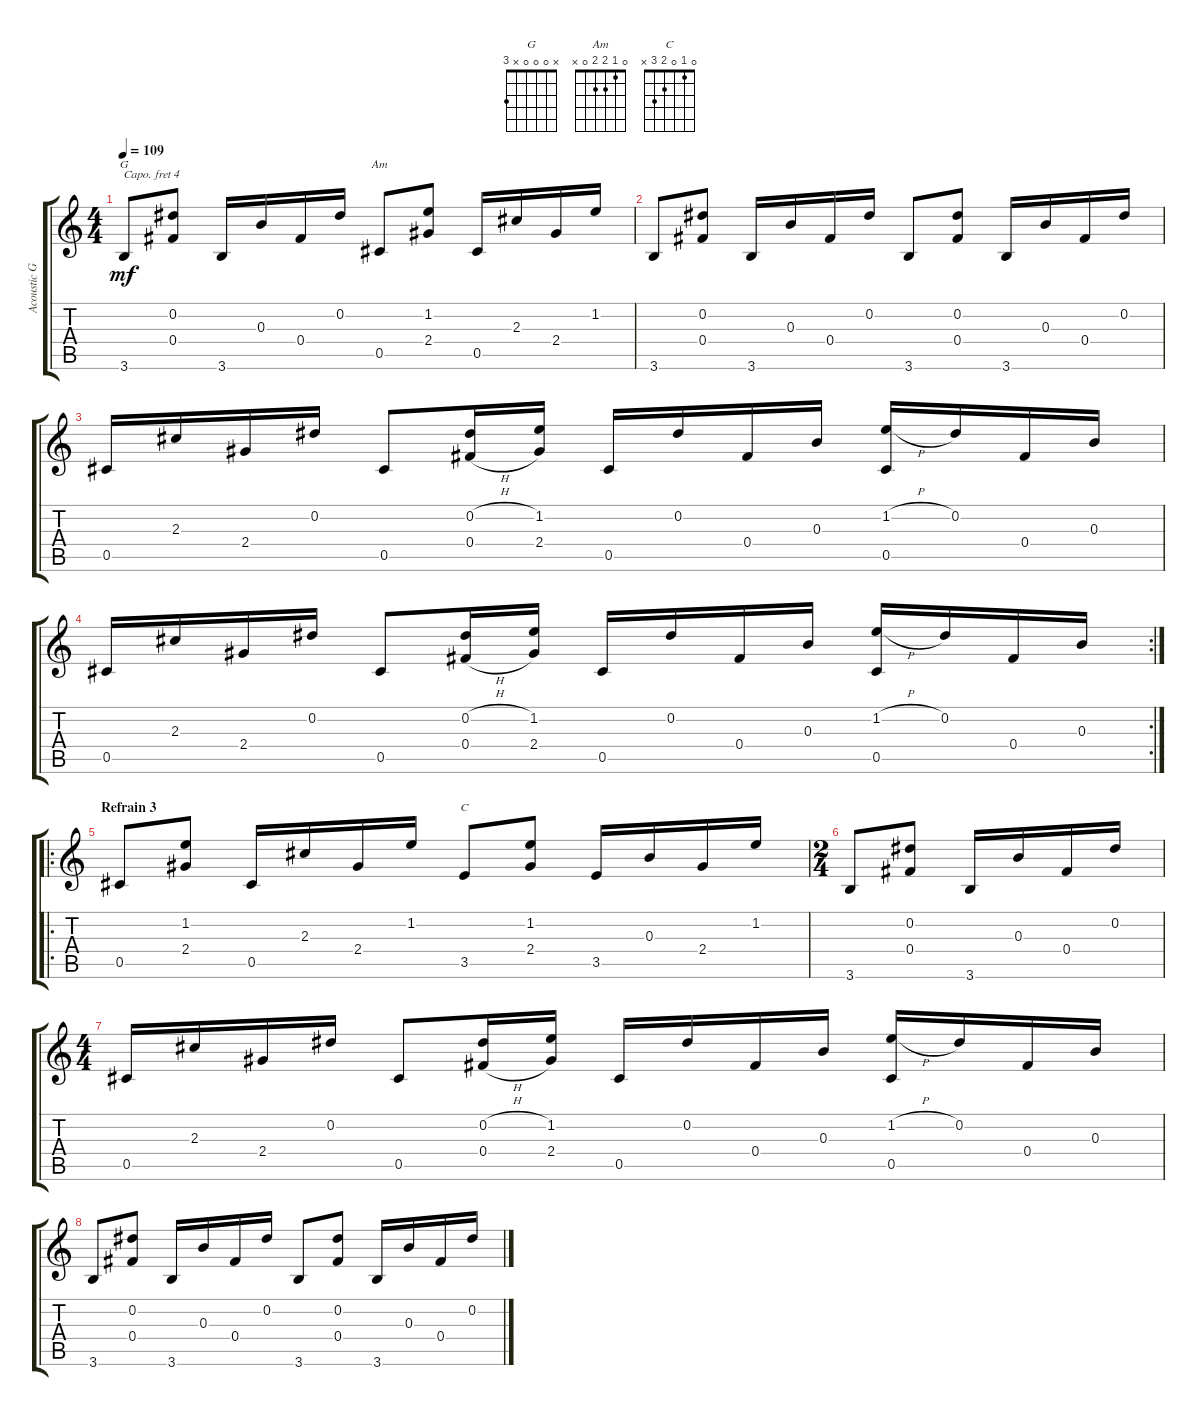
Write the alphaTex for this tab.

\track ("Acoustic Guitar (Steel)" "Acoustic G") {instrument acousticguitarsteel}
\staff {score tabs}
\capo 4
\tuning (E4 B3 G3 D3 A2 E2) {hide}
\chord ("G" x 0 0 0 x 3)
\chord ("Am" 0 1 2 2 0 x)
\chord ("C" 0 1 0 2 3 x)
\ts (4 4)
\tempo 109
\clef g2
\ks c
3.6.8{ch "G" dy mf} (0.2 0.4).8 3.6.16 0.3.16 0.4.16 0.2.16 0.5.8{ch "Am"} (1.2 2.4).8 0.5.16 2.3.16 2.4.16 1.2.16 |
3.6.8 (0.2 0.4).8 3.6.16 0.3.16 0.4.16 0.2.16 3.6.8 (0.2 0.4).8 3.6.16 0.3.16 0.4.16 0.2.16 |
0.5.16 2.3.16 2.4.16 0.2.16 0.5.8 (0.2{h} 0.4{h}).16 (1.2 2.4).16 0.5.16 0.2.16 0.4.16 0.3.16 (1.2{h} 0.5).16 0.2.16 0.4.16 0.3.16 |
\rc 2
0.5.16 2.3.16 2.4.16 0.2.16 0.5.8 (0.2{h} 0.4{h}).16 (1.2 2.4).16 0.5.16 0.2.16 0.4.16 0.3.16 (1.2{h} 0.5).16 0.2.16 0.4.16 0.3.16 |
\ro
\section ("" "Refrain 3")
0.5.8 (1.2 2.4).8 0.5.16 2.3.16 2.4.16 1.2.16 3.5.8{ch "C"} (1.2 2.4).8 3.5.16 0.3.16 2.4.16 1.2.16 |
\ts (2 4)
3.6.8 (0.2 0.4).8 3.6.16 0.3.16 0.4.16 0.2.16 |
\ts (4 4)
0.5.16 2.3.16 2.4.16 0.2.16 0.5.8 (0.2{h} 0.4{h}).16 (1.2 2.4).16 0.5.16 0.2.16 0.4.16 0.3.16 (1.2{h} 0.5).16 0.2.16 0.4.16 0.3.16 |
3.6.8 (0.2 0.4).8 3.6.16 0.3.16 0.4.16 0.2.16 3.6.8 (0.2 0.4).8 3.6.16 0.3.16 0.4.16 0.2.16
